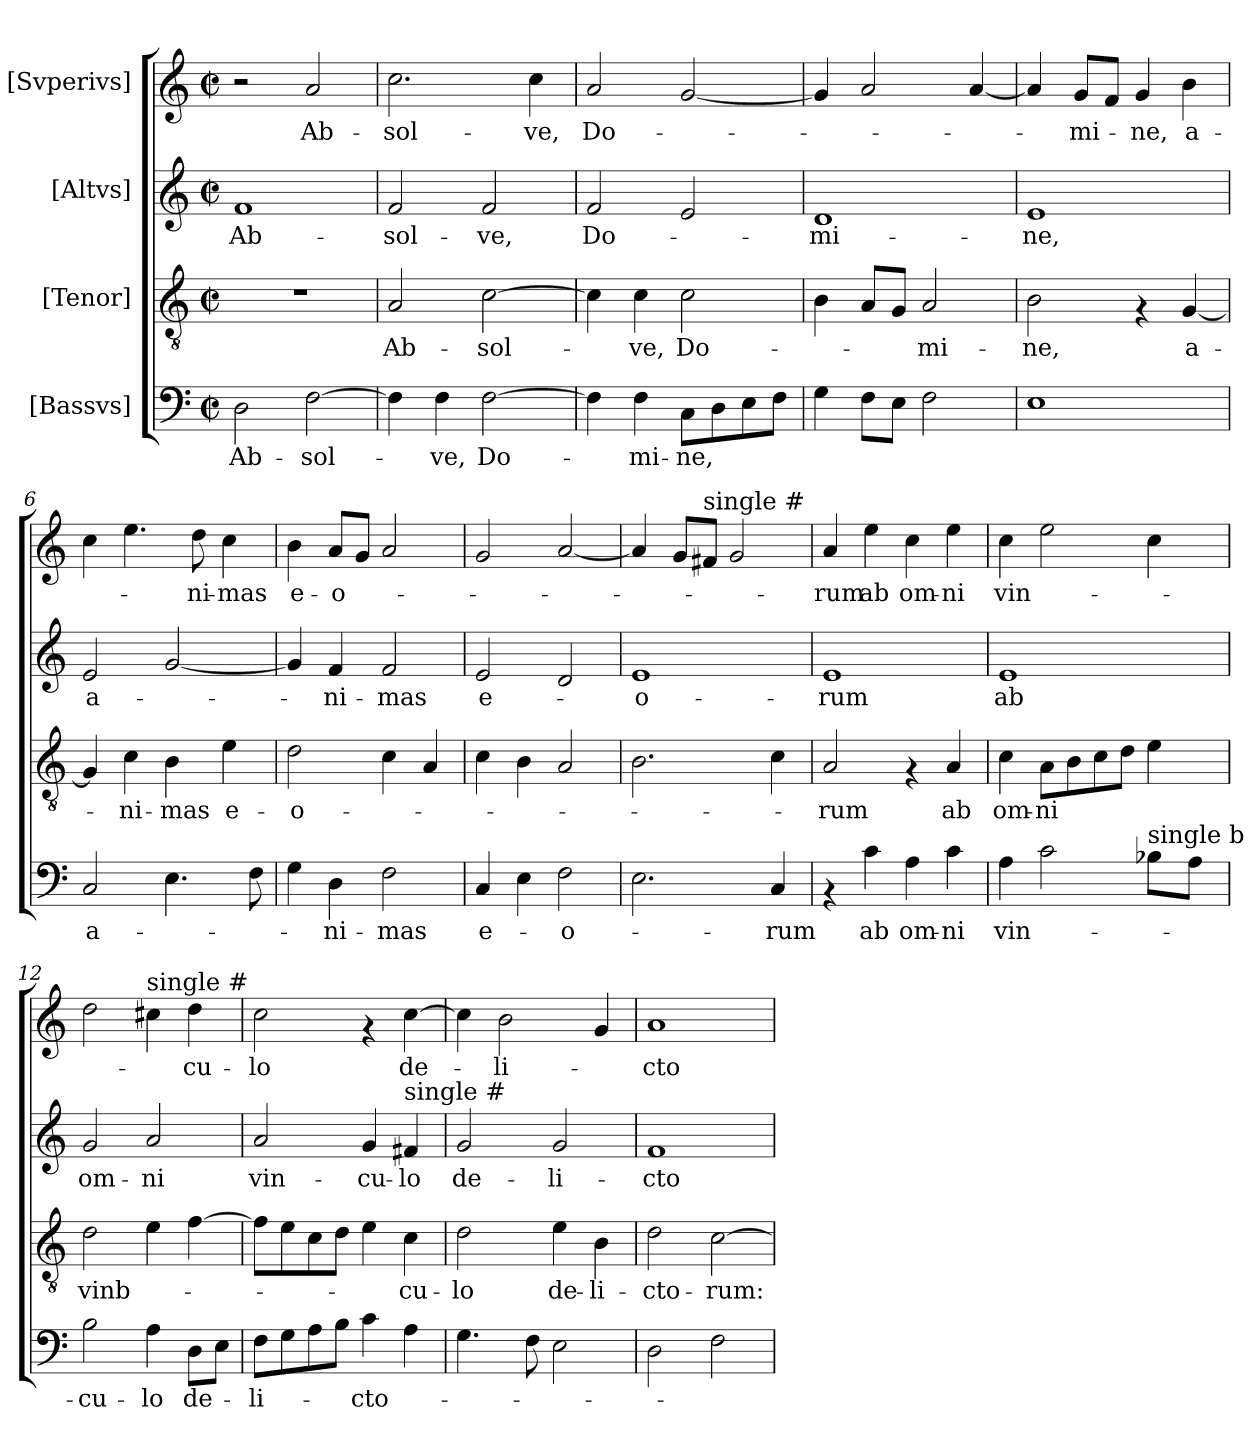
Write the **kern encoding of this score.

**kern	**text	**kern	**text	**kern	**text	**kern	**text
*part4	*part4	*part3	*part3	*part2	*part2	*part1	*part1
*staff4	*staff4	*staff3	*staff3	*staff2	*staff2	*staff1	*staff1
*I"[Bassvs]	*	*I"[Tenor]	*	*I"[Altvs]	*	*I"[Svperivs]	*
*clefF4	*	*clefGv2	*	*clefG2	*	*clefG2	*
*k[]	*	*k[]	*	*k[]	*	*k[]	*
*C:	*	*C:	*	*C:	*	*C:	*
*M2/2	*	*M2/2	*	*M2/2	*	*M2/2	*
*met(c|)	*	*met(c|)	*	*met(c|)	*	*met(c|)	*
=1	=1	=1	=1	=1	=1	=1	=1
!	!LO:LY:b	!	!	!	!LO:LY:b	!	!
2D\	Ab-	1r	.	1f	Ab-	2r	.
!	!LO:LY:b	!	!	!	!	!	!LO:LY:b
[>2F\	-sol-	.	.	.	.	2a/	Ab-
=2	=2	=2	=2	=2	=2	=2	=2
!	!	!	!LO:LY:b	!	!LO:LY:b	!	!LO:LY:b
4F\]	.	2A/	Ab-	2f/	-sol-	2.cc\	-sol-
!	!LO:LY:b	!	!	!	!	!	!
4F\	-ve,	.	.	.	.	.	.
!	!LO:LY:b	!	!LO:LY:b	!	!LO:LY:b	!	!
[>2F\	Do-	[>2c\	-sol-	2f/	-ve,	.	.
!	!	!	!	!	!	!	!LO:LY:b
.	.	.	.	.	.	4cc\	-ve,
=3	=3	=3	=3	=3	=3	=3	=3
!	!	!	!	!	!LO:LY:b	!	!LO:LY:b
4F\]	.	4c\]	.	2f/	Do-	2a/	Do-
!	!LO:LY:b	!	!LO:LY:b	!	!	!	!
4F\	-mi-	4c\	-ve,	.	.	.	.
!	!LO:LY:b	!	!LO:LY:b	!	!	!	!
8C\L	-ne,	2c\	Do-	2e/	.	[<2g/	.
8D\	.	.	.	.	.	.	.
8E\	.	.	.	.	.	.	.
8F\J	.	.	.	.	.	.	.
=4	=4	=4	=4	=4	=4	=4	=4
!	!	!	!	!	!LO:LY:b	!	!
4G\	.	4B\	.	1d	-mi-	4g/]	.
8F\L	.	8A/L	.	.	.	2a/	.
8E\J	.	8G/J	.	.	.	.	.
!	!	!	!LO:LY:b	!	!	!	!
2F\	.	2A/	-mi-	.	.	.	.
.	.	.	.	.	.	[<4a/	.
=5	=5	=5	=5	=5	=5	=5	=5
!	!	!	!LO:LY:b	!	!LO:LY:b	!	!
1E	.	2B\	-ne,	1e	-ne,	4a/]	.
!	!	!	!	!	!	!	!LO:LY:b
.	.	.	.	.	.	8g/L	-mi-
.	.	.	.	.	.	8f/J	.
!	!	!	!	!	!	!	!LO:LY:b
.	.	4rF	.	.	.	4g/	-ne,
!	!	!	!LO:LY:b	!	!	!	!LO:LY:b
.	.	[<4G/	a-	.	.	4b\	a-
!!LO:LB:g=z
=6	=6	=6	=6	=6	=6	=6	=6
!	!LO:LY:b	!	!	!	!LO:LY:b	!	!
2C/	a-	4G/]	.	2e/	a-	4cc\	.
!	!	!	!LO:LY:b	!	!	!	!
.	.	4c\	-ni-	.	.	4.ee\	.
!	!	!	!LO:LY:b	!	!	!	!
4.E\	.	4B\	-mas	[<2g/	.	.	.
!	!	!	!	!	!	!	!LO:LY:b
.	.	.	.	.	.	8dd\	-ni-
!	!	!	!LO:LY:b	!	!	!	!LO:LY:b
.	.	4e\	e-	.	.	4cc\	-mas
8F\	.	.	.	.	.	.	.
=7	=7	=7	=7	=7	=7	=7	=7
!	!	!	!LO:LY:b	!	!	!	!LO:LY:b
4G\	.	2d\	-o-	4g/]	.	4b\	e-
!	!LO:LY:b	!	!	!	!LO:LY:b	!	!LO:LY:b
4D\	-ni-	.	.	4f/	-ni-	8a/L	-o-
.	.	.	.	.	.	8g/J	.
!	!LO:LY:b	!	!	!	!LO:LY:b	!	!
2F\	-mas	4c\	.	2f/	-mas	2a/	.
.	.	4A/	.	.	.	.	.
=8	=8	=8	=8	=8	=8	=8	=8
!	!LO:LY:b	!	!	!	!LO:LY:b	!	!
4C/	e-	4c\	.	2e/	e-	2g/	.
4E\	.	4B\	.	.	.	.	.
!	!LO:LY:b	!	!	!	!	!	!
2F\	-o-	2A/	.	2d/	.	[<2a/	.
=9	=9	=9	=9	=9	=9	=9	=9
!	!	!	!	!	!LO:LY:b	!	!
2.E\	.	2.B\	.	1e	-o-	4a/]	.
.	.	.	.	.	.	8g/L	.
!	!	!	!	!	!	!LO:TX:a:t=single #	!
.	.	.	.	.	.	8f#/J	.
.	.	.	.	.	.	2g/	.
!	!LO:LY:b	!	!	!	!	!	!
4C/	-rum	4c\	.	.	.	.	.
=10	=10	=10	=10	=10	=10	=10	=10
!	!	!	!LO:LY:b	!	!LO:LY:b	!	!LO:LY:b
4rAA	.	2A/	-rum	1e	-rum	4a/	-rum
!	!LO:LY:b	!	!	!	!	!	!LO:LY:b
4c\	ab	.	.	.	.	4ee\	ab
!	!LO:LY:b	!	!	!	!	!	!LO:LY:b
4A\	om-	4rF	.	.	.	4cc\	om-
!	!LO:LY:b	!	!LO:LY:b	!	!	!	!LO:LY:b
4c\	-ni	4A/	ab	.	.	4ee\	-ni
=11	=11	=11	=11	=11	=11	=11	=11
!	!LO:LY:b	!	!LO:LY:b	!	!LO:LY:b	!	!LO:LY:b
4A\	vin-	4c\	om-	1e	ab	4cc\	vin-
!	!	!	!LO:LY:b	!	!	!	!
2c\	.	8A\L	-ni	.	.	2ee\	.
.	.	8B\	.	.	.	.	.
.	.	8c\	.	.	.	.	.
.	.	8d\J	.	.	.	.	.
!LO:TX:a:t=single b	!	!	!	!	!	!	!
8B-\L	.	4e\	.	.	.	4cc\	.
8A\J	.	.	.	.	.	.	.
!!LO:PB:g=z
=12	=12	=12	=12	=12	=12	=12	=12
!	!LO:LY:b	!	!LO:LY:b	!	!LO:LY:b	!	!
2B\	-cu-	2d\	vinb-	2g/	om-	2dd\	.
!	!	!	!	!	!	!LO:TX:a:t=single #	!
!	!LO:LY:b	!	!	!	!LO:LY:b	!	!
4A\	-lo	4e\	.	2a/	-ni	4cc#\	.
!	!LO:LY:b	!	!	!	!	!	!LO:LY:b
8D\L	de-	[>4f\	.	.	.	4dd\	-cu-
8E\J	.	.	.	.	.	.	.
=13	=13	=13	=13	=13	=13	=13	=13
!	!LO:LY:b	!	!	!	!LO:LY:b	!	!LO:LY:b
8F\L	-li-	8f\L]	.	2a/	vin-	2cc\	-lo
8G\	.	8e\	.	.	.	.	.
8A\	.	8c\	.	.	.	.	.
8B\J	.	8d\J	.	.	.	.	.
!	!LO:LY:b	!	!	!	!LO:LY:b	!	!
4c\	-cto-	4e\	.	4g/	-cu-	4rf	.
!	!	!	!	!LO:TX:a:t=single #	!	!	!
!	!	!	!LO:LY:b	!	!LO:LY:b	!	!LO:LY:b
4A\	.	4c\	-cu-	4f#/	-lo	[>4cc\	de-
=14	=14	=14	=14	=14	=14	=14	=14
!	!	!	!LO:LY:b	!	!LO:LY:b	!	!
4.G\	.	2d\	-lo	2g/	de-	4cc\]	.
!	!	!	!	!	!	!	!LO:LY:b
.	.	.	.	.	.	2b\	-li-
8F\	.	.	.	.	.	.	.
!	!	!	!LO:LY:b	!	!LO:LY:b	!	!
2E\	.	4e\	de-	2g/	-li-	.	.
!	!	!	!LO:LY:b	!	!	!	!
.	.	4B\	-li-	.	.	4g/	.
=15	=15	=15	=15	=15	=15	=15	=15
!	!	!	!LO:LY:b	!	!LO:LY:b	!	!LO:LY:b
2D\	.	2d\	-cto-	1f	-cto-	1a	-cto-
!	!	!	!LO:LY:b	!	!	!	!
2F\	.	[>2c\	-rum:	.	.	.	.
=	=	=	=	=	=	=	=
*-	*-	*-	*-	*-	*-	*-	*-
